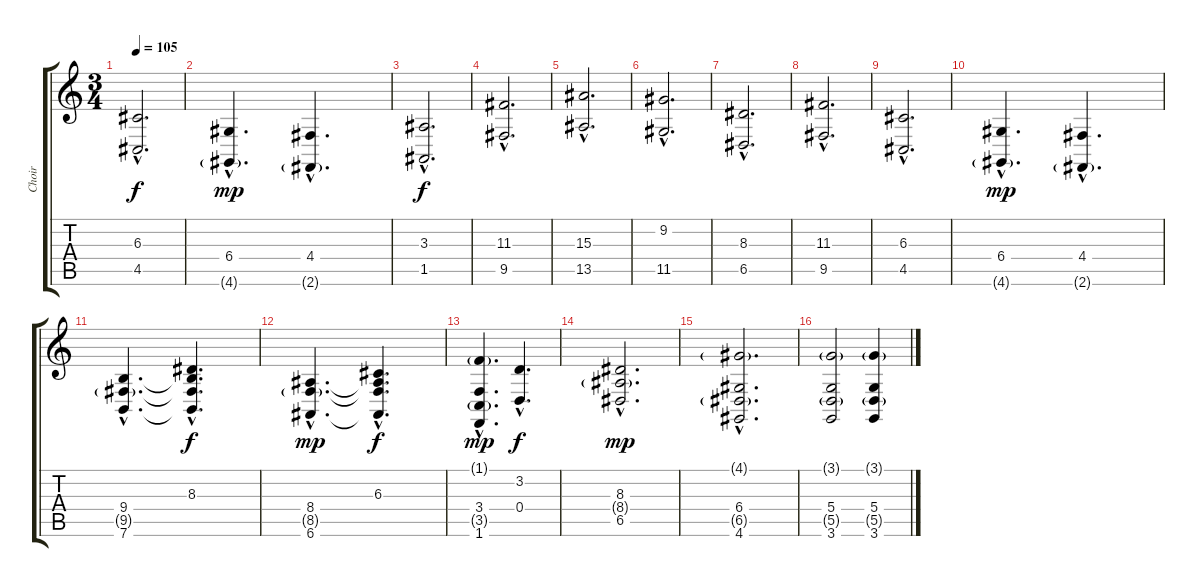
\track ("Choir" "Choir") {instrument choiraahs}
\staff {score tabs}
\tuning (E4 B3 G3 D3 A2 E2) {hide}
\ts (3 4)
\tempo 105
\clef g2
\ks c
(6.3{hac} 4.5{hac}).2{d dy f} |
(6.4{hac} 4.6{g hac}).4{d dy mp} (4.4{hac} 2.6{g hac}).4{d} |
(3.3{hac} 1.5{hac}).2{d dy f} |
(11.3{hac} 9.5{hac}).2{d} |
(15.3{hac} 13.5{hac}).2{d} |
(9.2{hac} 11.5{hac}).2{d} |
\section ("" "")
(8.3{hac} 6.5{hac}).2{d} |
(11.3{hac} 9.5{hac}).2{d} |
(6.3{hac} 4.5{hac}).2{d} |
(6.4{hac} 4.6{g hac}).4{d dy mp} (4.4{hac} 2.6{g hac}).4{d} |
(9.4{hac} 9.5{g hac} 7.6{hac}).4{d} (8.3{hac} 9.4{hac t} 9.5{hac t} 7.6{hac t}).4{d dy f} |
(8.4{hac} 8.5{g hac} 6.6{hac}).4{d dy mp} (6.3{hac} 8.4{hac t} 8.5{hac t} 6.6{hac t}).4{d dy f} |
(1.1{g hac} 3.4{hac} 3.5{g hac} 1.6{hac}).4{d dy mp} (3.2{hac} 0.4{hac}).4{d dy f} |
(8.3{hac} 8.4{g hac} 6.5{hac}).2{d dy mp} |
(4.1{g hac} 6.4{hac} 6.5{g hac} 4.6{hac}).2{d} |
(3.1{g} 5.4 5.5{g} 3.6).2 (3.1{g} 5.4 5.5{g} 3.6).4
